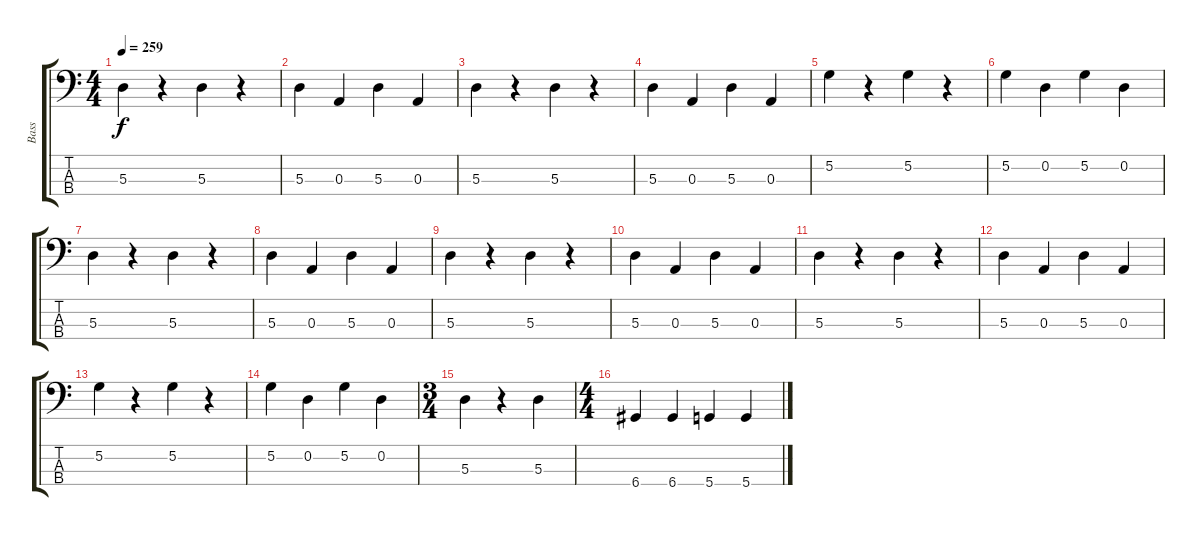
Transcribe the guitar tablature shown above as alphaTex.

\track ("Bass" "Bass") {instrument electricbassfinger}
\staff {score tabs}
\tuning (G2 D2 A1 D1) {hide}
\ts (4 4)
\tempo 259
\clef f4
\ks c
5.3.4{dy f} r.4 5.3.4 r.4 |
5.3.4 0.3.4 5.3.4 0.3.4 |
5.3.4 r.4 5.3.4 r.4 |
5.3.4 0.3.4 5.3.4 0.3.4 |
5.2.4 r.4 5.2.4 r.4 |
5.2.4 0.2.4 5.2.4 0.2.4 |
5.3.4 r.4 5.3.4 r.4 |
5.3.4 0.3.4 5.3.4 0.3.4 |
5.3.4 r.4 5.3.4 r.4 |
5.3.4 0.3.4 5.3.4 0.3.4 |
5.3.4 r.4 5.3.4 r.4 |
5.3.4 0.3.4 5.3.4 0.3.4 |
5.2.4 r.4 5.2.4 r.4 |
5.2.4 0.2.4 5.2.4 0.2.4 |
\ts (3 4)
5.3.4 r.4 5.3.4 |
\ts (4 4)
6.4.4 6.4.4 5.4.4 5.4.4
